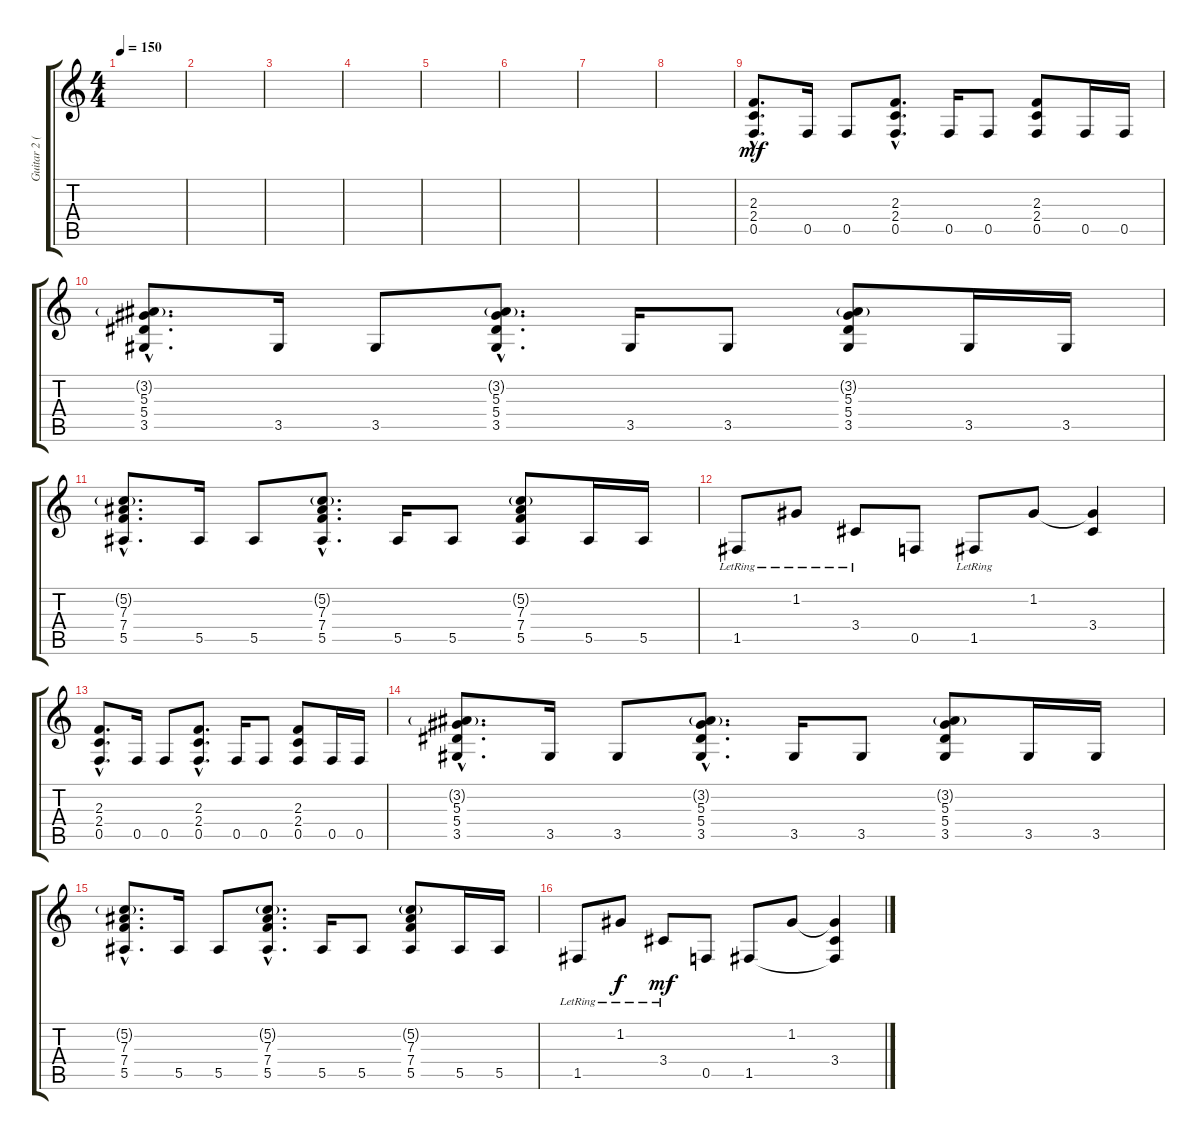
\track ("Guitar 2 (Lead)" "Guitar 2 (") {instrument distortionguitar}
\staff {score tabs}
\tuning (C4 G3 Eb3 Bb2 F2 C2) {hide}
\ts (4 4)
\tempo 150
\clef g2
\ks c
|
|
|
|
|
|
|
|
(2.3{hac} 2.4{hac} 0.5{hac}).8{d dy mf} 0.5.16 0.5.8 (2.3{hac} 2.4{hac} 0.5{hac}).8{d} 0.5.16 0.5.8 (2.3 2.4 0.5).8 0.5.16 0.5.16 |
(3.2{g hac} 5.3{hac} 5.4{hac} 3.5{hac}).8{d} 3.5.16 3.5.8 (3.2{g hac} 5.3{hac} 5.4{hac} 3.5{hac}).8{d} 3.5.16 3.5.8 (3.2{g} 5.3 5.4 3.5).8 3.5.16 3.5.16 |
(5.2{g hac} 7.3{hac} 7.4{hac} 5.5{hac}).8{d} 5.5.16 5.5.8 (5.2{g hac} 7.3{hac} 7.4{hac} 5.5{hac}).8{d} 5.5.16 5.5.8 (5.2{g} 7.3 7.4 5.5).8 5.5.16 5.5.16 |
1.5{lr}.8 1.2{lr}.8 3.4{lr}.8 0.5.8 1.5{lr}.8 1.2.8 (1.2{t} 3.4).4 |
(2.3{hac} 2.4{hac} 0.5{hac}).8{d} 0.5.16 0.5.8 (2.3{hac} 2.4{hac} 0.5{hac}).8{d} 0.5.16 0.5.8 (2.3 2.4 0.5).8 0.5.16 0.5.16 |
(3.2{g hac} 5.3{hac} 5.4{hac} 3.5{hac}).8{d} 3.5.16 3.5.8 (3.2{g hac} 5.3{hac} 5.4{hac} 3.5{hac}).8{d} 3.5.16 3.5.8 (3.2{g} 5.3 5.4 3.5).8 3.5.16 3.5.16 |
(5.2{g hac} 7.3{hac} 7.4{hac} 5.5{hac}).8{d} 5.5.16 5.5.8 (5.2{g hac} 7.3{hac} 7.4{hac} 5.5{hac}).8{d} 5.5.16 5.5.8 (5.2{g} 7.3 7.4 5.5).8 5.5.16 5.5.16 |
1.5{lr}.8 1.2{lr}.8{dy f} 3.4{lr}.8{dy mf} 0.5.8 1.5.8 1.2.8 (1.2{t} 3.4 1.5{t}).4
